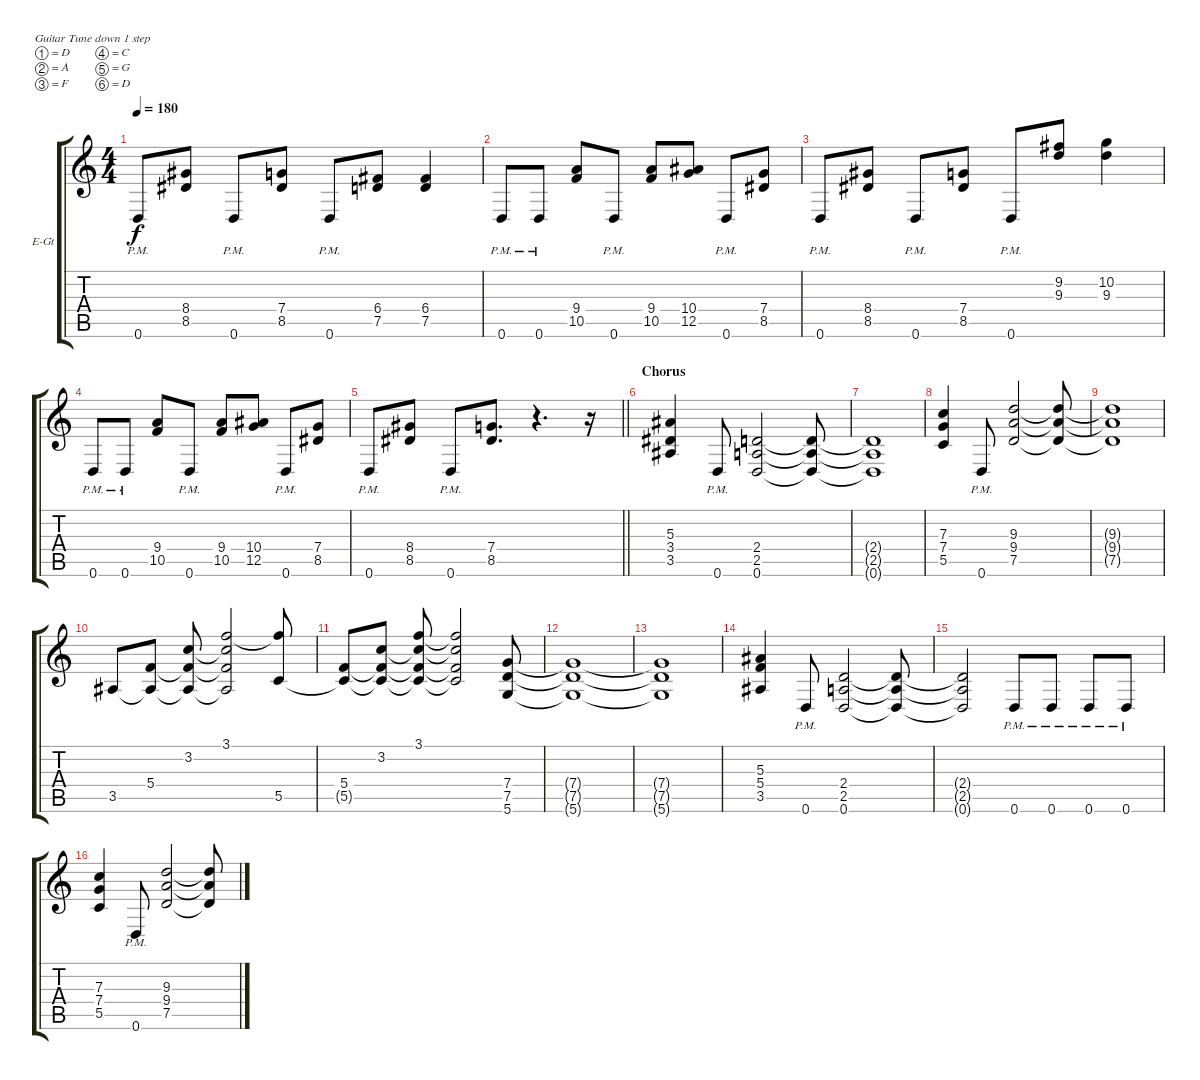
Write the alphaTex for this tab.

\bracketExtendMode groupsimilarinstruments
\firstSystemTrackNameOrientation horizontal
\otherSystemsTrackNameOrientation horizontal
\track ("Guitar 2" "E-Gt") {instrument distortionguitar}
\staff {score tabs}
\tuning (D4 A3 F3 C3 G2 D2)
\ts (4 4)
\tempo 180
\clef g2
\ks c
0.6{pm}.8{dy f} (8.4 8.5).8 0.6{pm}.8 (7.4 8.5).8 0.6{pm}.8 (6.4 7.5).8 (6.4 7.5).4 |
0.6{pm}.8 0.6{pm}.8 (9.4 10.5).8 0.6{pm}.8 (9.4 10.5).8 (10.4 12.5).8 0.6{pm}.8 (7.4 8.5).8 |
0.6{pm}.8 (8.4 8.5).8 0.6{pm}.8 (7.4 8.5).8 0.6{pm}.8 (9.2 9.3).8 (10.2 9.3).4 |
0.6{pm}.8 0.6{pm}.8 (9.4 10.5).8 0.6{pm}.8 (9.4 10.5).8 (10.4 12.5).8 0.6{pm}.8 (7.4 8.5).8 |
\barLineRight lightlight
0.6{pm}.8 (8.4 8.5).8 0.6{pm}.8 (7.4 8.5).8{d} r.4{d} r.16 |
\section ("" "Chorus")
(5.3 3.4 3.5).4 0.6{pm}.8 (2.4 2.5 0.6).2 (2.4{t} 2.5{t} 0.6{t}).8 |
(2.4{t} 2.5{t} 0.6{t}).1 |
(7.3 7.4 5.5).4 0.6{pm}.8 (9.3 9.4 7.5).2 (9.3{t} 9.4{t} 7.5{t}).8 |
(9.3{t} 9.4{t} 7.5{t}).1 |
3.5.8 (5.4 3.5{t}).8 (3.2 5.4{t} 3.5{t}).8 (3.1 3.2{t} 5.4{t} 3.5{t}).2 (3.1{t} 5.5).8 |
(5.4 5.5{t}).8 (3.2 5.4{t} 5.5{t}).8 (3.1 3.2{t} 5.4{t} 5.5{t}).8 (3.1{t} 3.2{t} 5.4{t} 5.5{t}).2 (7.4 7.5 5.6).8 |
(7.4{t} 7.5{t} 5.6{t}).1 |
(7.4{t} 7.5{t} 5.6{t}).1 |
(5.3 5.4 3.5).4 0.6{pm}.8 (2.4 2.5 0.6).2 (2.4{t} 2.5{t} 0.6{t}).8 |
(2.4{t} 2.5{t} 0.6{t}).2 0.6{pm}.8 0.6{pm}.8 0.6{pm}.8 0.6{pm}.8 |
(7.3 7.4 5.5).4 0.6{pm}.8 (9.3 9.4 7.5).2 (9.3{t} 9.4{t} 7.5{t}).8
